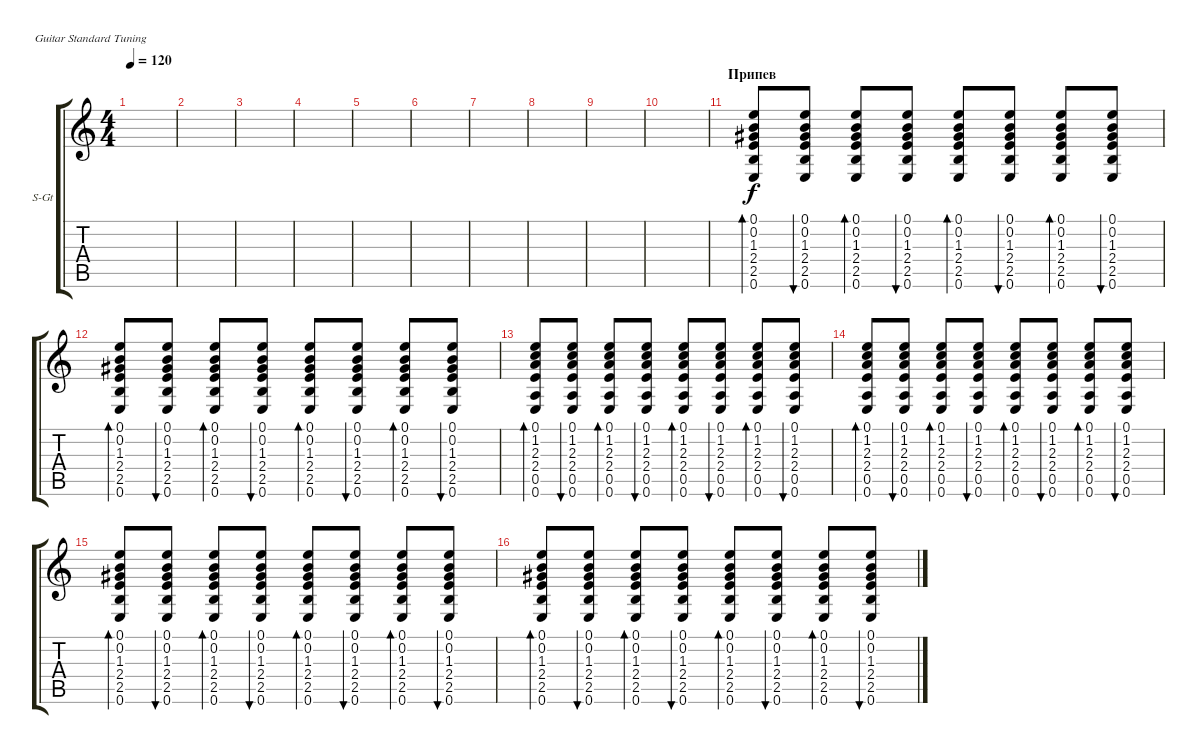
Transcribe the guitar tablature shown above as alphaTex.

\defaultSystemsLayout 4
\bracketExtendMode groupsimilarinstruments
\firstSystemTrackNameOrientation horizontal
\otherSystemsTrackNameOrientation horizontal
\track ("В. Бутусов (гитара)" "S-Gt") {instrument acousticguitarsteel}
\staff {score tabs}
\tuning (E4 B3 G3 D3 A2 E2)
\ts (4 4)
\tempo 120
\clef g2
\ks c
|
|
|
|
|
|
|
|
|
|
\section ("" "Припев")
(0.1 0.2 1.3 2.4 2.5 0.6).8{bd 31 dy f} (0.1 0.2 1.3 2.4 2.5 0.6).8{bu 44} (0.1 0.2 1.3 2.4 2.5 0.6).8{bd 44} (0.1 0.2 1.3 2.4 2.5 0.6).8{bu 44} (0.1 0.2 1.3 2.4 2.5 0.6).8{bd 32} (0.1 0.2 1.3 2.4 2.5 0.6).8{bu 44} (0.1 0.2 1.3 2.4 2.5 0.6).8{bd 44} (0.1 0.2 1.3 2.4 2.5 0.6).8{bu 44} |
(0.1 0.2 1.3 2.4 2.5 0.6).8{bd 44} (0.1 0.2 1.3 2.4 2.5 0.6).8{bu 44} (0.1 0.2 1.3 2.4 2.5 0.6).8{bd 44} (0.1 0.2 1.3 2.4 2.5 0.6).8{bu 44} (0.1 0.2 1.3 2.4 2.5 0.6).8{bd 44} (0.1 0.2 1.3 2.4 2.5 0.6).8{bu 44} (0.1 0.2 1.3 2.4 2.5 0.6).8{bd 44} (0.1 0.2 1.3 2.4 2.5 0.6).8{bu 44} |
(0.1 1.2 2.3 2.4 0.5 0.6).8{bd 44} (0.1 1.2 2.3 2.4 0.5 0.6).8{bu 44} (0.1 1.2 2.3 2.4 0.5 0.6).8{bd 44} (0.1 1.2 2.3 2.4 0.5 0.6).8{bu 44} (0.1 1.2 2.3 2.4 0.5 0.6).8{bd 44} (0.1 1.2 2.3 2.4 0.5 0.6).8{bu 44} (0.1 1.2 2.3 2.4 0.5 0.6).8{bd 44} (0.1 1.2 2.3 2.4 0.5 0.6).8{bu 44} |
(0.1 1.2 2.3 2.4 0.5 0.6).8{bd 44} (0.1 1.2 2.3 2.4 0.5 0.6).8{bu 44} (0.1 1.2 2.3 2.4 0.5 0.6).8{bd 44} (0.1 1.2 2.3 2.4 0.5 0.6).8{bu 44} (0.1 1.2 2.3 2.4 0.5 0.6).8{bd 44} (0.1 1.2 2.3 2.4 0.5 0.6).8{bu 44} (0.1 1.2 2.3 2.4 0.5 0.6).8{bd 44} (0.1 1.2 2.3 2.4 0.5 0.6).8{bu 44} |
(0.1 0.2 1.3 2.4 2.5 0.6).8{bd 31} (0.1 0.2 1.3 2.4 2.5 0.6).8{bu 44} (0.1 0.2 1.3 2.4 2.5 0.6).8{bd 44} (0.1 0.2 1.3 2.4 2.5 0.6).8{bu 44} (0.1 0.2 1.3 2.4 2.5 0.6).8{bd 32} (0.1 0.2 1.3 2.4 2.5 0.6).8{bu 44} (0.1 0.2 1.3 2.4 2.5 0.6).8{bd 44} (0.1 0.2 1.3 2.4 2.5 0.6).8{bu 44} |
(0.1 0.2 1.3 2.4 2.5 0.6).8{bd 44} (0.1 0.2 1.3 2.4 2.5 0.6).8{bu 44} (0.1 0.2 1.3 2.4 2.5 0.6).8{bd 44} (0.1 0.2 1.3 2.4 2.5 0.6).8{bu 44} (0.1 0.2 1.3 2.4 2.5 0.6).8{bd 44} (0.1 0.2 1.3 2.4 2.5 0.6).8{bu 44} (0.1 0.2 1.3 2.4 2.5 0.6).8{bd 44} (0.1 0.2 1.3 2.4 2.5 0.6).8{bu 44}
